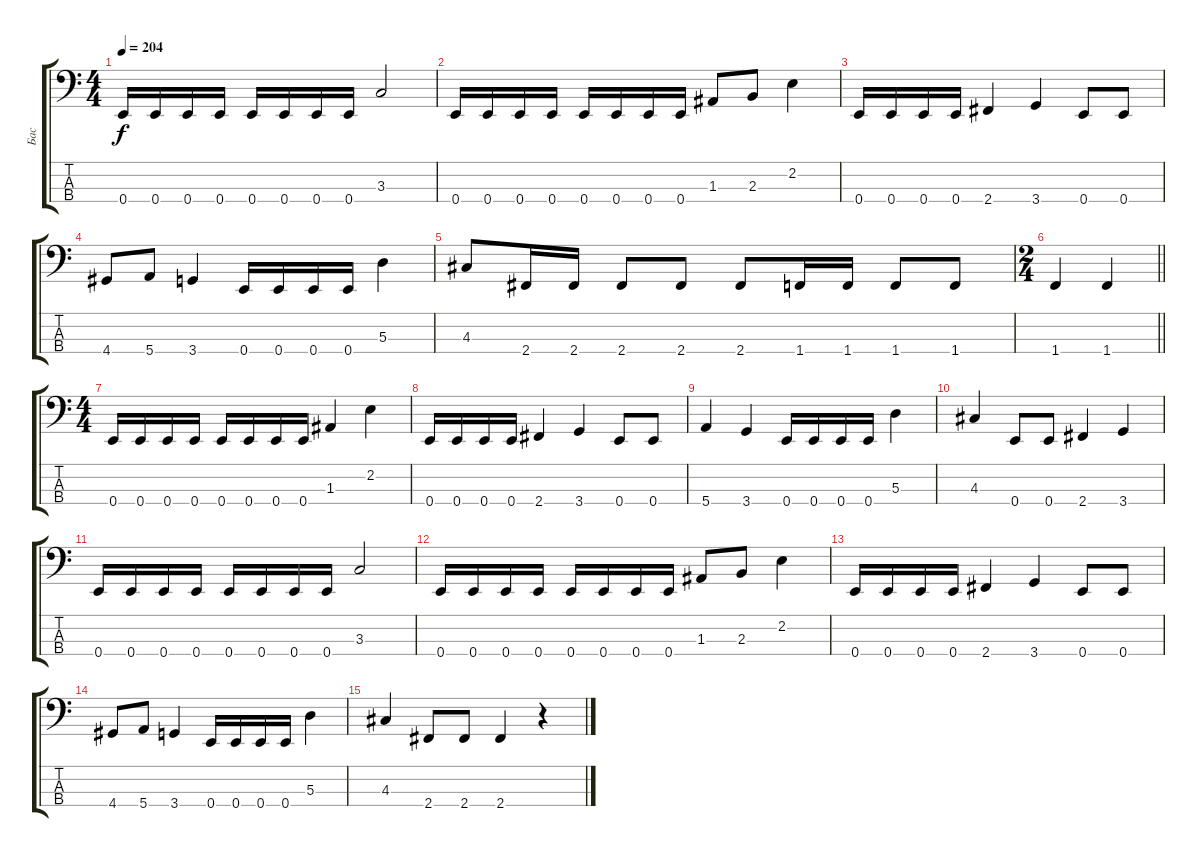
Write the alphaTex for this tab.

\track ("Бас" "Бас") {instrument electricbasspick}
\staff {score tabs}
\tuning (G2 D2 A1 E1) {hide}
\ts (4 4)
\tempo 204
\clef f4
\ks c
0.4.16{dy f} 0.4.16 0.4.16 0.4.16 0.4.16 0.4.16 0.4.16 0.4.16 3.3.2 |
0.4.16 0.4.16 0.4.16 0.4.16 0.4.16 0.4.16 0.4.16 0.4.16 1.3.8 2.3.8 2.2.4 |
0.4.16 0.4.16 0.4.16 0.4.16 2.4.4 3.4.4 0.4.8 0.4.8 |
4.4.8 5.4.8 3.4.4 0.4.16 0.4.16 0.4.16 0.4.16 5.3.4 |
4.3.8 2.4.16 2.4.16 2.4.8 2.4.8 2.4.8 1.4.16 1.4.16 1.4.8 1.4.8 |
\ts (2 4)
\barLineRight lightlight
1.4.4 1.4.4 |
\ts (4 4)
0.4.16 0.4.16 0.4.16 0.4.16 0.4.16 0.4.16 0.4.16 0.4.16 1.3.4 2.2.4 |
0.4.16 0.4.16 0.4.16 0.4.16 2.4.4 3.4.4 0.4.8 0.4.8 |
5.4.4 3.4.4 0.4.16 0.4.16 0.4.16 0.4.16 5.3.4 |
4.3.4 0.4.8 0.4.8 2.4.4 3.4.4 |
0.4.16 0.4.16 0.4.16 0.4.16 0.4.16 0.4.16 0.4.16 0.4.16 3.3.2 |
0.4.16 0.4.16 0.4.16 0.4.16 0.4.16 0.4.16 0.4.16 0.4.16 1.3.8 2.3.8 2.2.4 |
0.4.16 0.4.16 0.4.16 0.4.16 2.4.4 3.4.4 0.4.8 0.4.8 |
4.4.8 5.4.8 3.4.4 0.4.16 0.4.16 0.4.16 0.4.16 5.3.4 |
4.3.4 2.4.8 2.4.8 2.4.4 r.4
